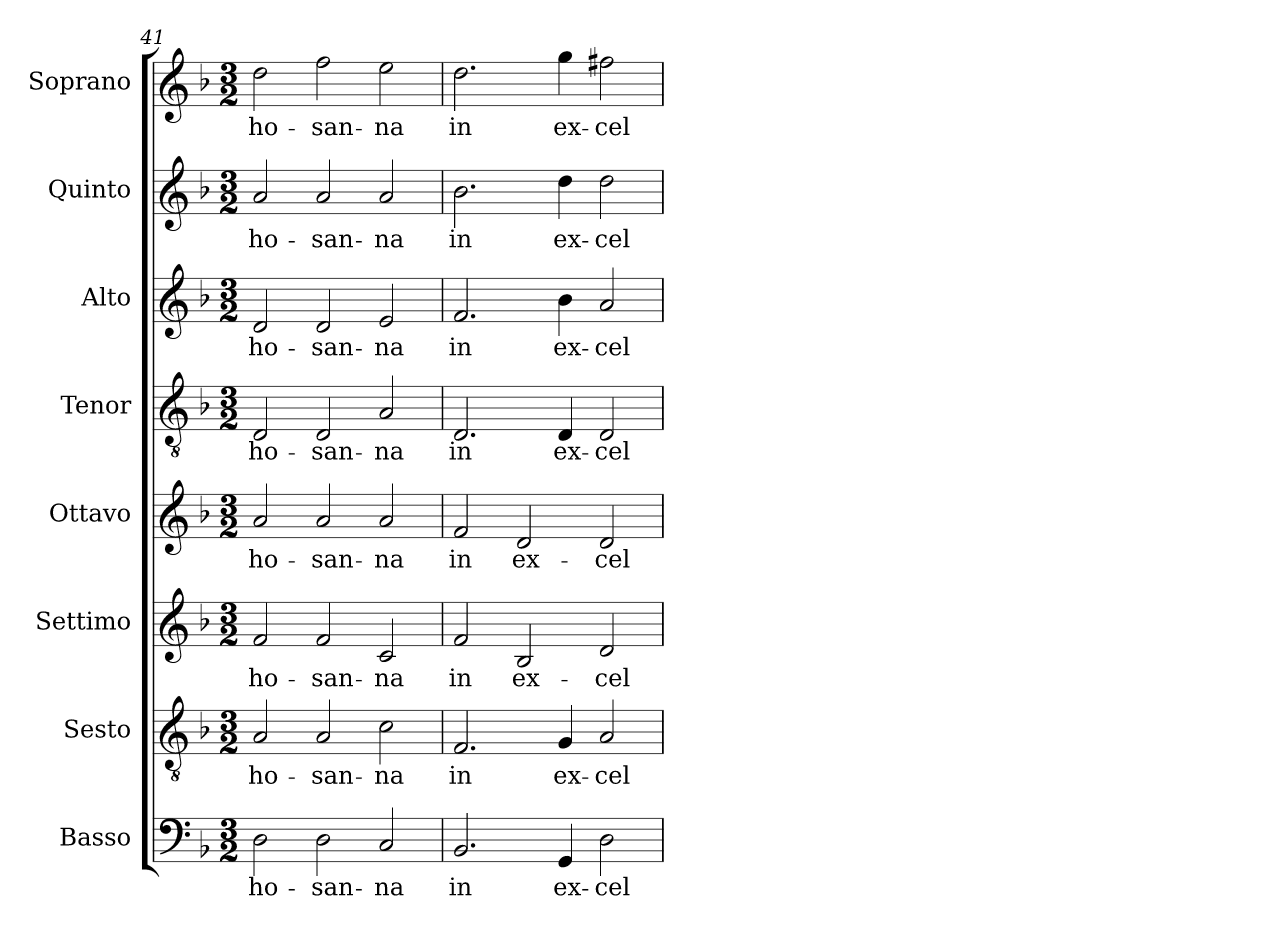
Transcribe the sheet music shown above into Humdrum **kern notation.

**kern	**text	**kern	**text	**kern	**text	**kern	**text	**kern	**text	**kern	**text	**kern	**text	**kern	**text
*part8	*part8	*part7	*part7	*part6	*part6	*part5	*part5	*part4	*part4	*part3	*part3	*part2	*part2	*part1	*part1
*staff8	*staff8	*staff7	*staff7	*staff6	*staff6	*staff5	*staff5	*staff4	*staff4	*staff3	*staff3	*staff2	*staff2	*staff1	*staff1
*I"Basso	*	*I"Sesto	*	*I"Settimo	*	*I"Ottavo	*	*I"Tenor	*	*I"Alto	*	*I"Quinto	*	*I"Soprano	*
*I'B.	*	*I'Ss.	*	*I'St.	*	*I'Ot.	*	*I'T.	*	*I'A.	*	*I'Q.	*	*I'S.	*
*clefF4	*	*clefGv2	*	*clefG2	*	*clefG2	*	*clefGv2	*	*clefG2	*	*clefG2	*	*clefG2	*
*	*	*ITrd7c12	*	*	*	*	*	*ITrd7c12	*	*	*	*	*	*	*
*k[b-]	*	*k[b-]	*	*k[b-]	*	*k[b-]	*	*k[b-]	*	*k[b-]	*	*k[b-]	*	*k[b-]	*
*F:	*	*F:	*	*F:	*	*F:	*	*F:	*	*F:	*	*F:	*	*F:	*
*M3/2	*	*M3/2	*	*M3/2	*	*M3/2	*	*M3/2	*	*M3/2	*	*M3/2	*	*M3/2	*
=41	=41	=41	=41	=41	=41	=41	=41	=41	=41	=41	=41	=41	=41	=41	=41
!	!LO:LY:b:color=#000000	!	!	!	!	!	!	!	!	!	!	!	!	!	!
!	!	!	!LO:LY:b:color=#000000	!	!	!	!	!	!	!	!	!	!	!	!
!	!	!	!	!	!LO:LY:b:color=#000000	!	!	!	!	!	!	!	!	!	!
!	!	!	!	!	!	!	!LO:LY:b:color=#000000	!	!	!	!	!	!	!	!
!	!	!	!	!	!	!	!	!	!LO:LY:b:color=#000000	!	!	!	!	!	!
!	!	!	!	!	!	!	!	!	!	!	!LO:LY:b:color=#000000	!	!	!	!
!	!	!	!	!	!	!	!	!	!	!	!	!	!LO:LY:b:color=#000000	!	!
!	!	!	!	!	!	!	!	!	!	!	!	!	!	!	!LO:LY:b:color=#000000
2Di\	ho-	2AAi/	ho-	2fi/	ho-	2ai/	ho-	2DDi/	ho-	2di/	ho-	2ai/	ho-	2ddi\	ho-
!	!LO:LY:b:color=#000000	!	!	!	!	!	!	!	!	!	!	!	!	!	!
!	!	!	!LO:LY:b:color=#000000	!	!	!	!	!	!	!	!	!	!	!	!
!	!	!	!	!	!LO:LY:b:color=#000000	!	!	!	!	!	!	!	!	!	!
!	!	!	!	!	!	!	!LO:LY:b:color=#000000	!	!	!	!	!	!	!	!
!	!	!	!	!	!	!	!	!	!LO:LY:b:color=#000000	!	!	!	!	!	!
!	!	!	!	!	!	!	!	!	!	!	!LO:LY:b:color=#000000	!	!	!	!
!	!	!	!	!	!	!	!	!	!	!	!	!	!LO:LY:b:color=#000000	!	!
!	!	!	!	!	!	!	!	!	!	!	!	!	!	!	!LO:LY:b:color=#000000
2Di\	-san-	2AAi/	-san-	2fi/	-san-	2ai/	-san-	2DDi/	-san-	2di/	-san-	2ai/	-san-	2ffi\	-san-
!	!LO:LY:b:color=#000000	!	!	!	!	!	!	!	!	!	!	!	!	!	!
!	!	!	!LO:LY:b:color=#000000	!	!	!	!	!	!	!	!	!	!	!	!
!	!	!	!	!	!LO:LY:b:color=#000000	!	!	!	!	!	!	!	!	!	!
!	!	!	!	!	!	!	!LO:LY:b:color=#000000	!	!	!	!	!	!	!	!
!	!	!	!	!	!	!	!	!	!LO:LY:b:color=#000000	!	!	!	!	!	!
!	!	!	!	!	!	!	!	!	!	!	!LO:LY:b:color=#000000	!	!	!	!
!	!	!	!	!	!	!	!	!	!	!	!	!	!LO:LY:b:color=#000000	!	!
!	!	!	!	!	!	!	!	!	!	!	!	!	!	!	!LO:LY:b:color=#000000
2Ci/	-na	2Ci\	-na	2ci/	-na	2ai/	-na	2AAi/	-na	2ei/	-na	2ai/	-na	2eei\	-na
=42	=42	=42	=42	=42	=42	=42	=42	=42	=42	=42	=42	=42	=42	=42	=42
!	!LO:LY:b:color=#000000	!	!	!	!	!	!	!	!	!	!	!	!	!	!
!	!	!	!LO:LY:b:color=#000000	!	!	!	!	!	!	!	!	!	!	!	!
!	!	!	!	!	!LO:LY:b:color=#000000	!	!	!	!	!	!	!	!	!	!
!	!	!	!	!	!	!	!LO:LY:b:color=#000000	!	!	!	!	!	!	!	!
!	!	!	!	!	!	!	!	!	!LO:LY:b:color=#000000	!	!	!	!	!	!
!	!	!	!	!	!	!	!	!	!	!	!LO:LY:b:color=#000000	!	!	!	!
!	!	!	!	!	!	!	!	!	!	!	!	!	!LO:LY:b:color=#000000	!	!
!	!	!	!	!	!	!	!	!	!	!	!	!	!	!	!LO:LY:b:color=#000000
2.BB-i/	in	2.FFi/	in	2fi/	in	2fi/	in	2.DDi/	in	2.fi/	in	2.b-i\	in	2.ddi\	in
!	!	!	!	!	!LO:LY:b:color=#000000	!	!	!	!	!	!	!	!	!	!
!	!	!	!	!	!	!	!LO:LY:b:color=#000000	!	!	!	!	!	!	!	!
.	.	.	.	2B-i/	ex-	2di/	ex-	.	.	.	.	.	.	.	.
!	!LO:LY:b:color=#000000	!	!	!	!	!	!	!	!	!	!	!	!	!	!
!	!	!	!LO:LY:b:color=#000000	!	!	!	!	!	!	!	!	!	!	!	!
!	!	!	!	!	!	!	!	!	!LO:LY:b:color=#000000	!	!	!	!	!	!
!	!	!	!	!	!	!	!	!	!	!	!LO:LY:b:color=#000000	!	!	!	!
!	!	!	!	!	!	!	!	!	!	!	!	!	!LO:LY:b:color=#000000	!	!
!	!	!	!	!	!	!	!	!	!	!	!	!	!	!	!LO:LY:b:color=#000000
4GGi/	ex-	4GGi/	ex-	.	.	.	.	4DDi/	ex-	4b-i\	ex-	4ddi\	ex-	4ggi\	ex-
!	!LO:LY:b:color=#000000	!	!	!	!	!	!	!	!	!	!	!	!	!	!
!	!	!	!LO:LY:b:color=#000000	!	!	!	!	!	!	!	!	!	!	!	!
!	!	!	!	!	!LO:LY:b:color=#000000	!	!	!	!	!	!	!	!	!	!
!	!	!	!	!	!	!	!LO:LY:b:color=#000000	!	!	!	!	!	!	!	!
!	!	!	!	!	!	!	!	!	!LO:LY:b:color=#000000	!	!	!	!	!	!
!	!	!	!	!	!	!	!	!	!	!	!LO:LY:b:color=#000000	!	!	!	!
!	!	!	!	!	!	!	!	!	!	!	!	!	!LO:LY:b:color=#000000	!	!
!	!	!	!	!	!	!	!	!	!	!	!	!	!	!	!LO:LY:b:color=#000000
2Di\	-cel-	2AAi/	-cel-	2di/	-cel-	2di/	-cel-	2DDi/	-cel-	2ai/	-cel-	2ddi\	-cel-	2ff#Xi\	-cel-
=	=	=	=	=	=	=	=	=	=	=	=	=	=	=	=
*-	*-	*-	*-	*-	*-	*-	*-	*-	*-	*-	*-	*-	*-	*-	*-
